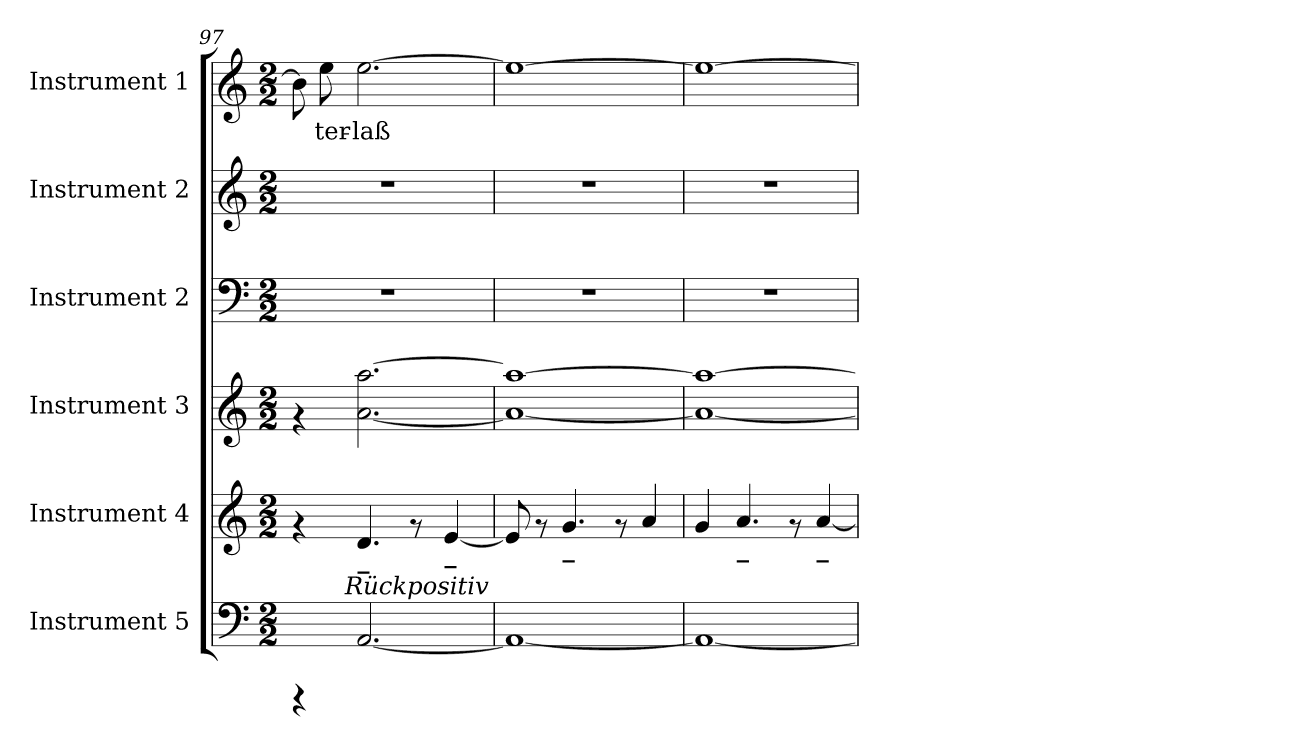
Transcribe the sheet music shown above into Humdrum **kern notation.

**kern	**kern	**kern	**kern	**kern	**kern	**text
*part6	*part5	*part4	*part3	*part2	*part1	*part1
*staff6	*staff5	*staff4	*staff3	*staff2	*staff1	*staff1
*I"Instrument 5	*I"Instrument 4	*I"Instrument 3	*I"Instrument 2	*I"Instrument 2	*I"Instrument 1	*
*clefF4	*clefG2	*clefG2	*clefF4	*clefG2	*clefG2	*
*k[]	*k[]	*k[]	*k[]	*k[]	*k[]	*
*C:	*C:	*C:	*C:	*C:	*C:	*
*M2/2	*M2/2	*M2/2	*M2/2	*M2/2	*M2/2	*
=97	=97	=97	=97	=97	=97	=97
!	!	!	!	!	!	!LO:LY:b:cj
*^	*	*	*	*	*	*
4rCCC	8..ryy	4rf	4rf	1r	1r	8b\]	--
!	!	!	!	!	!	!	!LO:LY:b:cj
.	.	.	.	.	.	8ee\	-ter-
!	!LO:TX:a:i:t=Rückpositiv	!	!	!	!	!	!
.	2ryy	.	.	.	.	.	.
!	!	!LO:TX:b:B:t=_	!	!	!	!	!
!	!	!	!	!	!	!	!LO:LY:b:cj
[<2.AA/	.	4.d/	[>2.aa\ [<2.a\	.	.	[>2.ee\	-laß
.	.	8rf	.	.	.	.	.
.	4ryy	.	.	.	.	.	.
!	!	!LO:TX:b:B:t=_	!	!	!	!	!
.	.	[<4e/	.	.	.	.	.
.	32ryy	.	.	.	.	.	.
=98	=98	=98	=98	=98	=98	=98	=98
!	!	!	!	!	!	!	!LO:LY:b:cj
*v	*v	*	*	*	*	*	*
1AA_<	8e/]	1aa_> 1a_<	1r	1r	1ee_>	.
.	8rf	.	.	.	.	.
!	!LO:TX:b:B:t=_	!	!	!	!	!
.	4.g/	.	.	.	.	.
.	8rf	.	.	.	.	.
.	4a/	.	.	.	.	.
=99	=99	=99	=99	=99	=99	=99
!	!	!	!	!	!	!LO:LY:b:cj
1AA_<	4g/	1aa_> 1a_<	1r	1r	1ee_>	.
!	!LO:TX:b:B:t=_	!	!	!	!	!
.	4.a/	.	.	.	.	.
.	8rf	.	.	.	.	.
!	!LO:TX:b:B:t=_	!	!	!	!	!
.	[<4a/	.	.	.	.	.
=	=	=	=	=	=	=
*-	*-	*-	*-	*-	*-	*-
